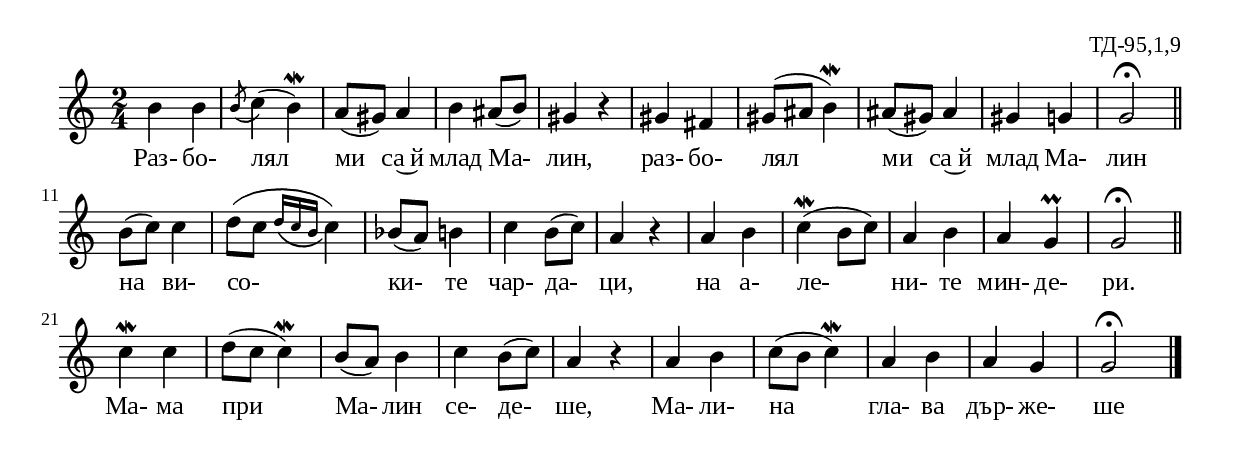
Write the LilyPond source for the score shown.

%{
TD_095_1_09
%}

\include "td-preamble.ly"

\score {
\relative c'' {
%% \tempo 4 = 144
  \time 2/4
  \phrasingSlurDown
b4 b | \acciaccatura b8 c4( b\mordent) | a8([ gis]) a4 | b4 ais8([ b]) | 
gis4 r4 | gis4 fis4 | gis8([ ais8] b4\mordent) | ais8([ gis]) ais4 | gis4 g4 | 
g2\fermata \bar "||"
\break
b8([ c]) c4 | d8([ c] \grace { d16[\( c b] } c4\)) | bes8([ a]) b4 | 
c4 b8([ c]) | a4 r4 | a4 b | c4\mordent(b8[ c)] | a4 b | a g\prall | g2\fermata \bar "||"
\break
c4\mordent c | d8([ c] c4)\mordent | b8([ a]) b4 | c4 b8([ c]) | a4 r4 | a4 b | c8([ b] c4\mordent) | 
a4 b | a g | g2\fermata
 \bar "|." 
}
\addlyrics { Раз- бо- лял ми "са~й" млад Ма- лин, раз- бо- лял ми "са~й" млад 
Ма- лин на ви- со- ки- те чар- да- ци, на а- ле- ни- те мин- де- ри.
Ма- ма при Ма- лин се- де- ше, Ма- ли- на гла- ва дър- же- ше }
%
\layout {
  indent = #0
  line-width = 190\mm
  ragged-right=##f
}
%
\midi { 
	\context {
		\Score
		tempoWholesPerMinute = #(ly:make-moment 152 4)
		}
	}
}
%
\header{
  opus = "ТД-95,1,9"
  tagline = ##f
}


